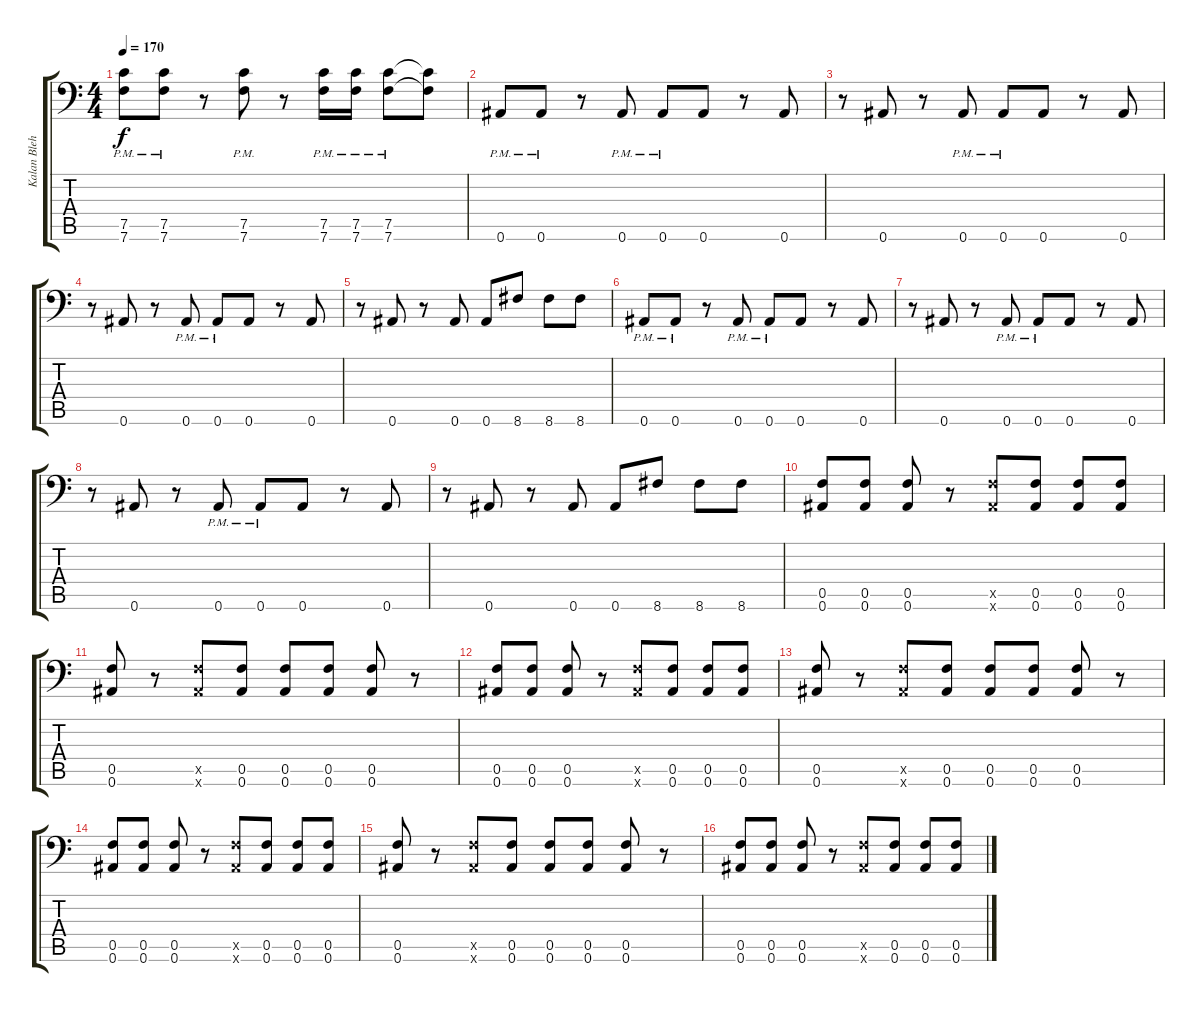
\track ("Kalan Blehm - Rhythm" "Kalan Bleh") {instrument distortionguitar}
\staff {score tabs}
\tuning (C4 G3 Eb3 Bb2 F2 Bb1) {hide}
\ts (4 4)
\tempo 170
\clef f4
\ks c
(7.5{pm} 7.6{pm}).8{dy f} (7.5{pm} 7.6{pm}).8 r.8 (7.5{pm} 7.6{pm}).8 r.8 (7.5{pm} 7.6{pm}).16 (7.5{pm} 7.6{pm}).16 (7.5{pm} 7.6{pm}).8 (7.5{t} 7.6{t}).8 |
0.6{pm}.8 0.6{pm}.8 r.8 0.6{pm}.8 0.6{pm}.8 0.6.8 r.8 0.6.8 |
r.8 0.6.8 r.8 0.6{pm}.8 0.6{pm}.8 0.6.8 r.8 0.6.8 |
r.8 0.6.8 r.8 0.6{pm}.8 0.6{pm}.8 0.6.8 r.8 0.6.8 |
r.8 0.6.8 r.8 0.6.8 0.6.8 8.6.8 8.6.8 8.6.8 |
0.6{pm}.8 0.6{pm}.8 r.8 0.6{pm}.8 0.6{pm}.8 0.6.8 r.8 0.6.8 |
r.8 0.6.8 r.8 0.6{pm}.8 0.6{pm}.8 0.6.8 r.8 0.6.8 |
r.8 0.6.8 r.8 0.6{pm}.8 0.6{pm}.8 0.6.8 r.8 0.6.8 |
r.8 0.6.8 r.8 0.6.8 0.6.8 8.6.8 8.6.8 8.6.8 |
(0.5 0.6).8 (0.5 0.6).8 (0.5 0.6).8 r.8 (0.5{x} 0.6{x}).8 (0.5 0.6).8 (0.5 0.6).8 (0.5 0.6).8 |
(0.5 0.6).8 r.8 (0.5{x} 0.6{x}).8 (0.5 0.6).8 (0.5 0.6).8 (0.5 0.6).8 (0.5 0.6).8 r.8 |
(0.5 0.6).8 (0.5 0.6).8 (0.5 0.6).8 r.8 (0.5{x} 0.6{x}).8 (0.5 0.6).8 (0.5 0.6).8 (0.5 0.6).8 |
(0.5 0.6).8 r.8 (0.5{x} 0.6{x}).8 (0.5 0.6).8 (0.5 0.6).8 (0.5 0.6).8 (0.5 0.6).8 r.8 |
(0.5 0.6).8 (0.5 0.6).8 (0.5 0.6).8 r.8 (0.5{x} 0.6{x}).8 (0.5 0.6).8 (0.5 0.6).8 (0.5 0.6).8 |
(0.5 0.6).8 r.8 (0.5{x} 0.6{x}).8 (0.5 0.6).8 (0.5 0.6).8 (0.5 0.6).8 (0.5 0.6).8 r.8 |
(0.5 0.6).8 (0.5 0.6).8 (0.5 0.6).8 r.8 (0.5{x} 0.6{x}).8 (0.5 0.6).8 (0.5 0.6).8 (0.5 0.6).8
